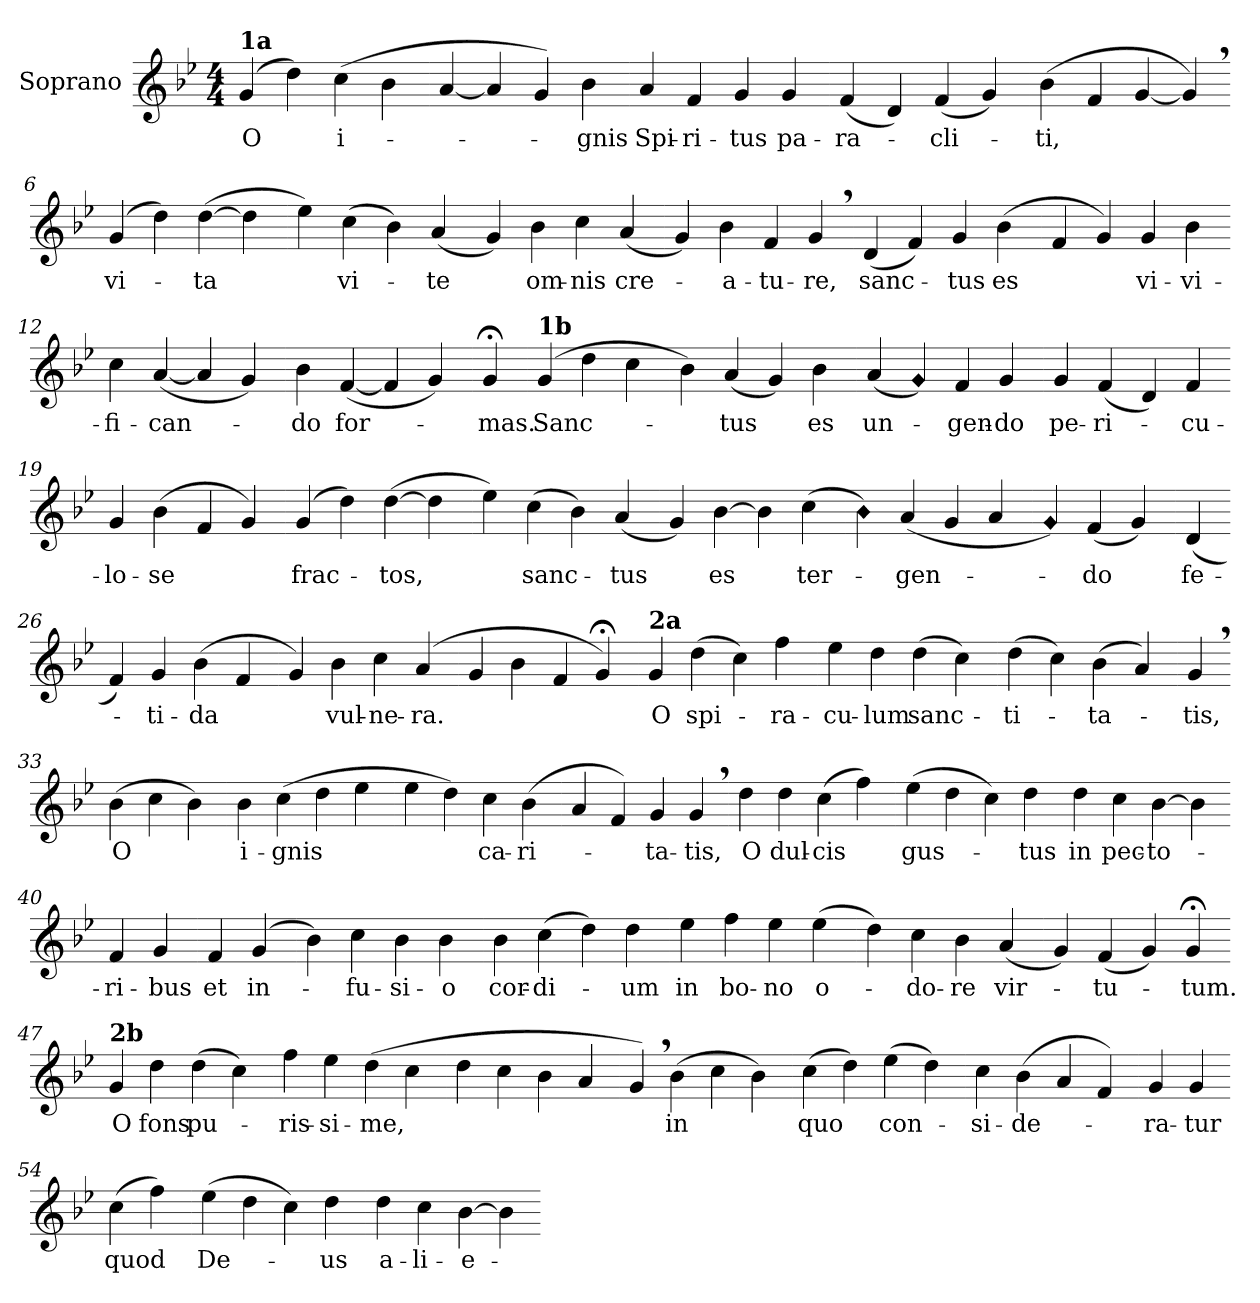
**kern	**text
*part1	*part1
*staff1	*staff1
*I"Soprano	*
*I'S.	*
*clefG2	*
*k[b-e-]	*
*M4/4	*
=1	=1
!LO:TX:a:B:t=1a	!
!	!LO:LY:b
(4g	O
4ddZ)	.
!	!LO:LY:b
(4cc	i-
4b-	.
=2-	=2-
[4a	.
4a]	.
4g)	.
!	!LO:LY:b
4b-Z	-gnis
=3-	=3-
!	!LO:LY:b
4a	Spi-
!	!LO:LY:b
4f	-ri-
!	!LO:LY:b
4gZ	-tus
!	!LO:LY:b
4g	pa-
=4-	=4-
!	!LO:LY:b
(4f	-ra-
4d)	.
!	!LO:LY:b
(4f	-cli-
4g)	.
=5-	=5-
!	!LO:LY:b
(4b-	-ti,
4f	.
[4g	.
4g,/])	.
!!LO:LB:g=z
=6-	=6-
!	!LO:LY:b
(4g	vi-
4dd)	.
!	!LO:LY:b
([4dd	-ta
4dd]	.
=7-	=7-
4ee-Z)	.
!	!LO:LY:b
(4cc	vi-
4b-)	.
!	!LO:LY:b
(4a	-te
=8-	=8-
4gZ)	.
!	!LO:LY:b
4b-	om-
!	!LO:LY:b
4ccZ	-nis
!	!LO:LY:b
(4a	cre-
=9-	=9-
4g)	.
!	!LO:LY:b
4b-	-a-
!	!LO:LY:b
4f	-tu-
!	!LO:LY:b
4g,	-re,
=10-	=10-
!	!LO:LY:b
(4d	sanc-
4f)	.
!	!LO:LY:b
4gZ	-tus
!	!LO:LY:b
(4b-	es
!!LO:LB:g=z
=11-	=11-
4f	.
4g)	.
!	!LO:LY:b
4g	vi-
!	!LO:LY:b
4b-	-vi-
=12-	=12-
!	!LO:LY:b
4cc	-fi-
!	!LO:LY:b
([4a	-can-
4a]	.
4g)	.
=13-	=13-
!	!LO:LY:b
4b-Z	-do
!	!LO:LY:b
([>4f	for-
4f]	.
4g)	.
=14-	=14-
!	!LO:LY:b
4g;<	-mas.
!!LO:LB:g=z
=15-	=15-
!LO:TX:a:B:t=1b	!
!	!LO:LY:b
(4g	Sanc-
4dd	.
4cc	.
=16-	=16-
4b-)	.
!	!LO:LY:b
(4a	-tus
4gZ)	.
!	!LO:LY:b
4b-Z	es
=17-	=17-
!	!LO:LY:b
(4a	un-
!LO:N:head=diamond	!
4g!)	.
!	!LO:LY:b
4f	-gen-
!	!LO:LY:b
4gZ	-do
=18-	=18-
!	!LO:LY:b
4g	pe-
!	!LO:LY:b
(4f	-ri-
4d)	.
!	!LO:LY:b
4f	-cu-
=19-	=19-
!	!LO:LY:b
4g	-lo-
!	!LO:LY:b
(>4b-	-se
4f	.
4gZ)	.
=20-	=20-
!	!LO:LY:b
(4g	frac-
4dd)	.
!	!LO:LY:b
([4dd	-tos,
4dd]	.
!!LO:LB:g=z
=21-	=21-
4ee-Z)	.
!	!LO:LY:b
(4cc	sanc-
4b-)	.
!	!LO:LY:b
(4a	-tus
=22-	=22-
4gZ)	.
!	!LO:LY:b
[4b-	es
4b-Z]	.
!	!LO:LY:b
(4cc	ter-
=23-	=23-
!LO:N:head=diamond	!
4b-!)	.
!	!LO:LY:b
(<4a	-gen-
4g	.
4a	.
=24-	=24-
!LO:N:head=diamond	!
4g!)	.
!	!LO:LY:b
(4f	-do
4gZ)	.
=25-	=25-
!	!LO:LY:b
(4d	fe-
=26-	=26-
4f)	.
!	!LO:LY:b
4g	-ti-
!	!LO:LY:b
(4b-	-da
4f	.
=27-	=27-
4gZ)	.
!	!LO:LY:b
4b-	vul-
!	!LO:LY:b
4cc	-ne-
!	!LO:LY:b
(4a	-ra.
!!LO:LB:g=z
=28-	=28-
4g	.
4b-	.
4f	.
4g;<)	.
!!LO:LB:g=z
=29-	=29-
!LO:TX:a:B:t=2a	!
!	!LO:LY:b
4gZ	O
!	!LO:LY:b
(4dd	spi-
4cc)	.
!	!LO:LY:b
4ff	-ra-
=30-	=30-
!	!LO:LY:b
4ee-	-cu-
!	!LO:LY:b
4ddZ	-lum
!	!LO:LY:b
(4dd	sanc-
4cc)	.
=31-	=31-
!	!LO:LY:b
(4dd	-ti-
4cc)	.
!	!LO:LY:b
(4b-	-ta-
4a)	.
=32-	=32-
!	!LO:LY:b
4g,	-tis,
=33-	=33-
!	!LO:LY:b
(4b-	O
4cc	.
4b-Z)	.
=34-	=34-
!	!LO:LY:b
4b-	i-
!	!LO:LY:b
(4cc	-gnis
4dd	.
4ee-	.
=35-	=35-
4ee-	.
4ddZ)	.
!	!LO:LY:b
4cc	ca-
!	!LO:LY:b
(4b-	-ri-
!!LO:LB:g=z
=36-	=36-
4a	.
4f)	.
!	!LO:LY:b
4g	-ta-
!	!LO:LY:b
4g,	-tis,
=37-	=37-
!	!LO:LY:b
4ddZ	O
!	!LO:LY:b
4dd	dul-
!	!LO:LY:b
(4cc	-cis
4ffZ)	.
=38-	=38-
!	!LO:LY:b
(4ee-	gus-
4dd	.
4cc)	.
!	!LO:LY:b
4ddZ	-tus
=39-	=39-
!	!LO:LY:b
4ddZ	in
!	!LO:LY:b
4cc	pec-
!	!LO:LY:b
[4b-	-to-
4b-]	.
=40-	=40-
!	!LO:LY:b
4f	-ri-
!	!LO:LY:b
4gZ	-bus
=41-	=41-
!	!LO:LY:b
4fZ	et
!	!LO:LY:b
(4g	in-
!!LO:PB:g=z
=42-	=42-
4b-)	.
!	!LO:LY:b
4cc	-fu-
!	!LO:LY:b
4b-	-si-
!	!LO:LY:b
4b-Z	-o
=43-	=43-
!	!LO:LY:b
4b-	cor-
!	!LO:LY:b
(4cc	-di-
4dd)	.
!	!LO:LY:b
4ddZ	-um
=44-	=44-
!	!LO:LY:b
4ee-Z	in
!	!LO:LY:b
4ff	bo-
!	!LO:LY:b
4ee-Z	-no
!	!LO:LY:b
(4ee-	o-
=45-	=45-
4dd)	.
!	!LO:LY:b
4cc	-do-
!	!LO:LY:b
4b-Z	-re
!	!LO:LY:b
(4a	vir-
=46-	=46-
4g)	.
!	!LO:LY:b
(4f	-tu-
4g)	.
!	!LO:LY:b
4g;<	-tum.
!!LO:LB:g=z
=47-	=47-
!LO:TX:a:B:t=2b	!
!	!LO:LY:b
4gZ	O
!	!LO:LY:b
4ddZ	fons
!	!LO:LY:b
(4dd	pu-
4cc)	.
=48-	=48-
!	!LO:LY:b
4ff	-ris-
!	!LO:LY:b
4ee-	-si-
!	!LO:LY:b
(4dd	-me,
4cc	.
=49-	=49-
4dd	.
4cc	.
4b-	.
4a	.
=50-	=50-
4g,)	.
!	!LO:LY:b
(4b-	in
4cc	.
4b-Z)	.
=51-	=51-
!	!LO:LY:b
(4cc	quo
4ddZ)	.
!	!LO:LY:b
(4ee-	con-
4dd)	.
=52-	=52-
!	!LO:LY:b
4cc	-si-
!	!LO:LY:b
(4b-	-de-
4a	.
4f)	.
!!LO:LB:g=z
=53-	=53-
!	!LO:LY:b
4g	-ra-
!	!LO:LY:b
4gZ	-tur
=54-	=54-
!	!LO:LY:b
(4cc	quod
4ffZ)	.
=55-	=55-
!	!LO:LY:b
(4ee-	De-
4dd	.
4cc)	.
!	!LO:LY:b
4ddZ	-us
=56-	=56-
!	!LO:LY:b
4dd	a-
!	!LO:LY:b
4cc	-li-
!	!LO:LY:b
[4b-	-e-
4b-]	.
=-	=-
*-	*-
